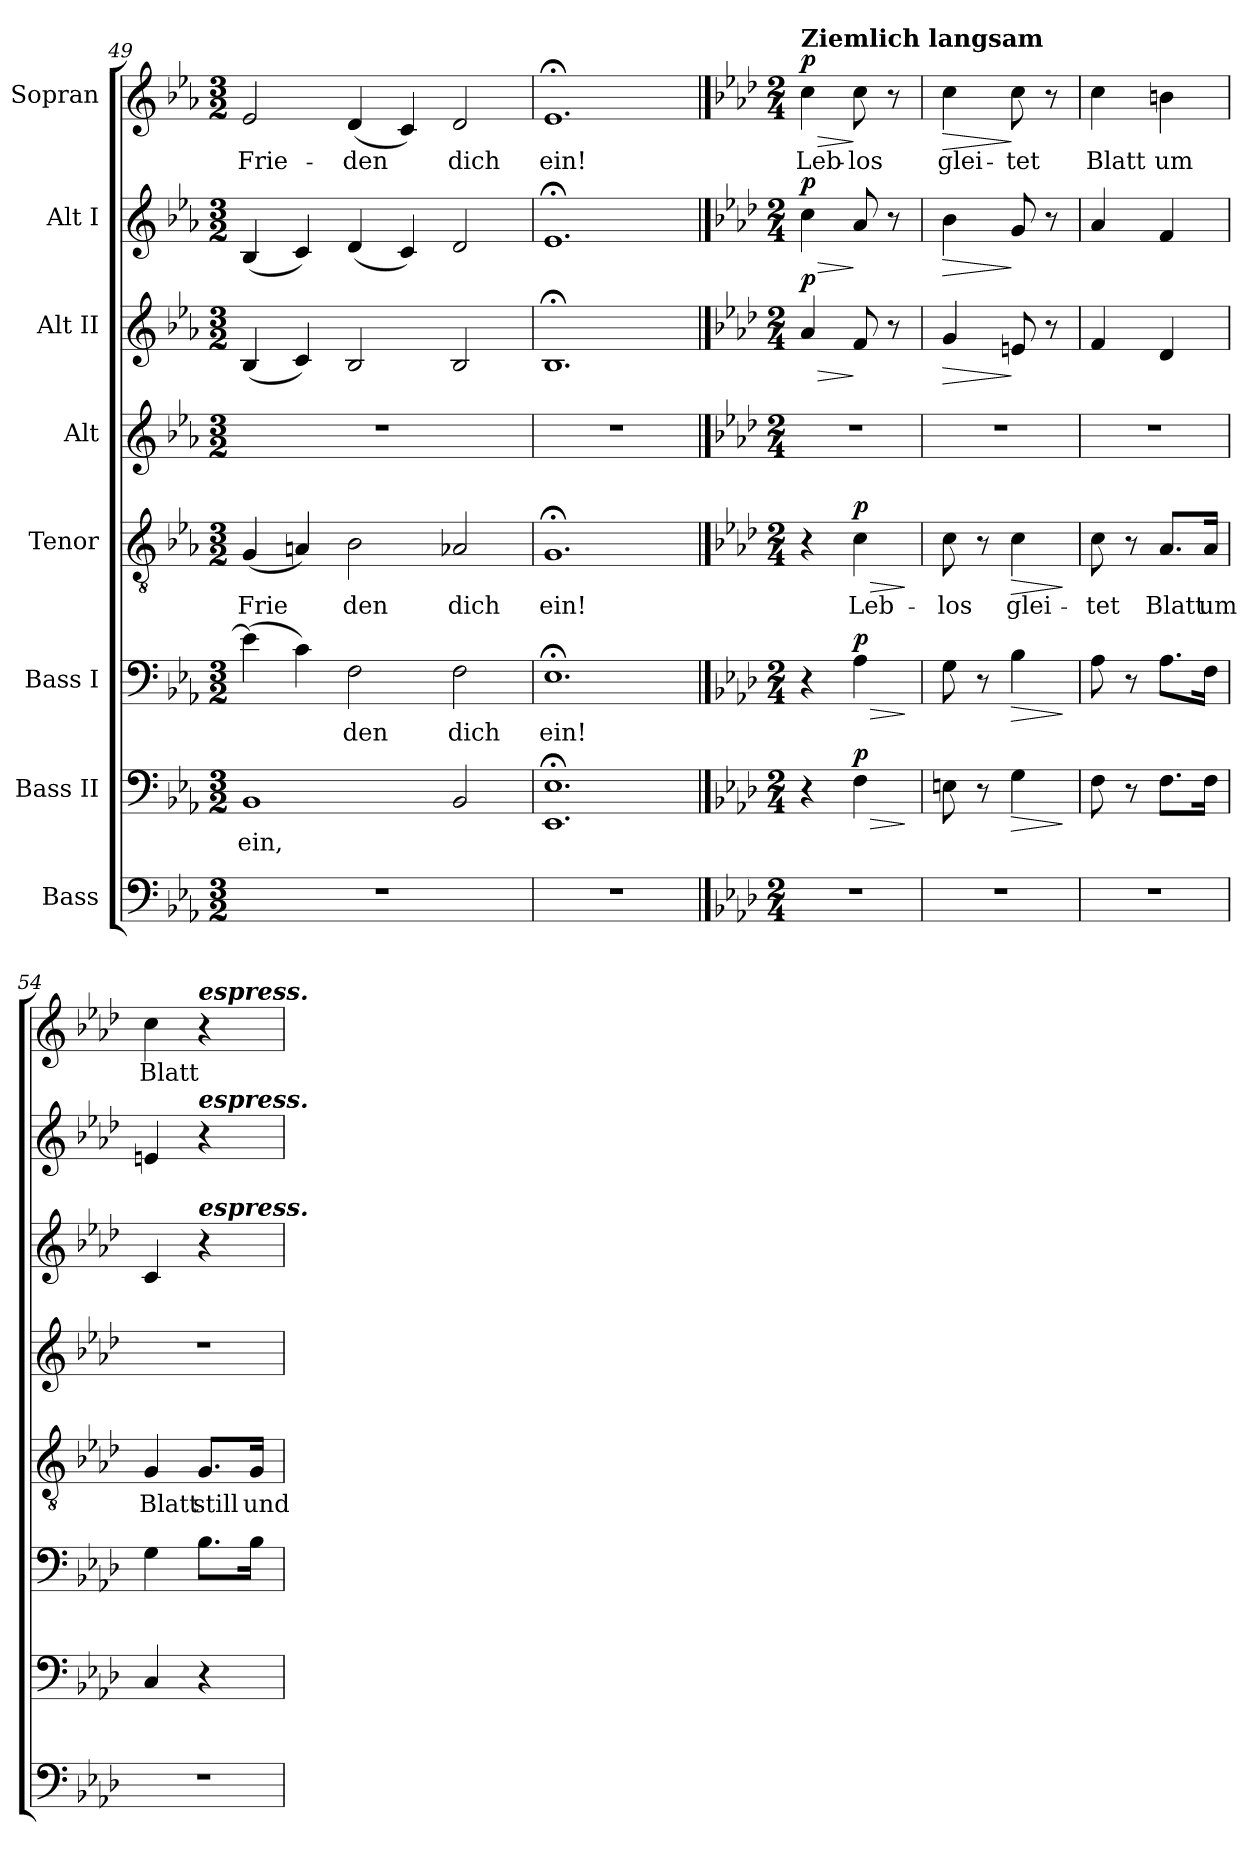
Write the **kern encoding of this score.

**kern	**kern	**text	**dynam	**kern	**text	**dynam	**kern	**text	**dynam	**kern	**kern	**dynam	**kern	**dynam	**kern	**text	**dynam
*part8	*part7	*part7	*part7	*part6	*part6	*part6	*part5	*part5	*part5	*part4	*part3	*part3	*part2	*part2	*part1	*part1	*part1
*staff8	*staff7	*staff7	*staff7	*staff6	*staff6	*staff6	*staff5	*staff5	*staff5	*staff4	*staff3	*staff3	*staff2	*staff2	*staff1	*staff1	*staff1
*I"Bass	*I"Bass II	*	*	*I"Bass I	*	*	*I"Tenor	*	*	*I"Alt	*I"Alt II	*	*I"Alt I	*	*I"Sopran	*	*
*clefF4	*clefF4	*	*	*clefF4	*	*	*clefGv2	*	*	*clefG2	*clefG2	*	*clefG2	*	*clefG2	*	*
*k[b-e-a-]	*k[b-e-a-]	*	*	*k[b-e-a-]	*	*	*k[b-e-a-]	*	*	*k[b-e-a-]	*k[b-e-a-]	*	*k[b-e-a-]	*	*k[b-e-a-]	*	*
*M3/2	*M3/2	*	*	*M3/2	*	*	*M3/2	*	*	*M3/2	*M3/2	*	*M3/2	*	*M3/2	*	*
=49	=49	=49	=49	=49	=49	=49	=49	=49	=49	=49	=49	=49	=49	=49	=49	=49	=49
1.r	1BB-	ein,	.	(4e-\]	.	.	(4G/	Frie	.	1.r	(4B-/	.	(4B-/	.	2e-/	Frie-	.
.	.	.	.	4c\)	.	.	4An/)	.	.	.	4c/)	.	4c/)	.	.	.	.
.	.	.	.	2F\	-den	.	2B-\	den	.	.	2B-/	.	(4d/	.	(4d/	den	.
.	.	.	.	.	.	.	.	.	.	.	.	.	4c/)	.	4c/)	.	.
.	2BB-/	.	.	2F\	dich	.	2A-X/	dich	.	.	2B-/	.	2d/	.	2d/	dich	.
=50	=50	=50	=50	=50	=50	=50	=50	=50	=50	=50	=50	=50	=50	=50	=50	=50	=50
1.r	1.EE-;< 1.E-;<	.	.	1.E-;<	ein!	.	1.G;<	ein!	.	1.r	1.B-;<	.	1.e-;<	.	1.e-;<	ein!	.
!!LO:LB:g=z
==51	==51	==51	==51	==51	==51	==51	==51	==51	==51	==51	==51	==51	==51	==51	==51	==51	==51
*k[b-e-a-d-]	*k[b-e-a-d-]	*	*	*k[b-e-a-d-]	*	*	*k[b-e-a-d-]	*	*	*k[b-e-a-d-]	*k[b-e-a-d-]	*	*k[b-e-a-d-]	*	*k[b-e-a-d-]	*	*
*M2/4	*M2/4	*	*	*M2/4	*	*	*M2/4	*	*	*M2/4	*M2/4	*	*M2/4	*	*M2/4	*	*
!	!	!	!	!	!	!	!	!	!	!	!	!	!	!	!LO:TX:a:B:t=Ziemlich langsam	!	!
!	!	!	!	!	!	!	!	!	!	!	!	!LO:HP:b	!	!LO:HP:b	!	!	!LO:HP:b
!	!	!	!	!	!	!	!	!	!	!	!	!LO:DY:n=1:a	!	!LO:DY:n=1:a	!	!	!LO:DY:n=1:a
2r	4r	.	.	4r	.	.	4r	.	.	2r	4a-/	> p	4cc\	> p	4cc\	Leb-	> p
!	!	!	!LO:HP:b	!	!	!LO:HP:b	!	!	!LO:HP:b	!	!	!	!	!	!	!	!
!	!	!	!LO:DY:n=1:a	!	!	!LO:DY:n=1:a	!	!	!LO:DY:n=1:a	!	!	!	!	!	!	!	!
.	4F\	.	> p	4A-\	.	> p	4c\	Leb-	> p	.	8f/	]	8a-/	]	8cc\	-los	]
.	.	.	.	.	.	.	.	.	.	.	8r	.	8r	.	8r	.	.
.	.	.	]	.	.	]	.	.	]	.	.	.	.	.	.	.	.
=52	=52	=52	=52	=52	=52	=52	=52	=52	=52	=52	=52	=52	=52	=52	=52	=52	=52
!	!	!	!	!	!	!	!	!	!	!	!	!LO:HP:b	!	!LO:HP:b	!	!	!LO:HP:b
2r	8En\	.	.	8G\	.	.	8c\	-los	.	2r	4g/	>	4b-\	>	4cc\	glei-	>
.	8r	.	.	8r	.	.	8r	.	.	.	.	.	.	.	.	.	.
!	!	!	!LO:HP:b	!	!	!LO:HP:b	!	!	!LO:HP:b	!	!	!	!	!	!	!	!
.	4G\	.	>	4B-\	.	>	4c\	glei-	>	.	8en/	]	8g/	]	8cc\	-tet	]
.	.	.	.	.	.	.	.	.	.	.	8r	.	8r	.	8r	.	.
.	.	.	]	.	.	]	.	.	]	.	.	.	.	.	.	.	.
=53	=53	=53	=53	=53	=53	=53	=53	=53	=53	=53	=53	=53	=53	=53	=53	=53	=53
2r	8F\	.	.	8A-\	.	.	8c\	-tet	.	2r	4f/	.	4a-/	.	4cc\	Blatt	.
.	8r	.	.	8r	.	.	8r	.	.	.	.	.	.	.	.	.	.
.	8.F\L	.	.	8.A-\L	.	.	8.A-/L	Blatt	.	.	4d-/	.	4f/	.	4bn\	um	.
.	16F\Jk	.	.	16F\Jk	.	.	16A-/Jk	um	.	.	.	.	.	.	.	.	.
=54	=54	=54	=54	=54	=54	=54	=54	=54	=54	=54	=54	=54	=54	=54	=54	=54	=54
2r	4C/	.	.	4G\	.	.	4G/	Blatt	.	2r	4c/	.	4en/	.	4cc\	Blatt	.
!	!	!	!	!	!	!	!	!	!	!	!	!	!	!	!LO:TX:a:Bi:t=espress.	!	!
!	!	!	!	!	!	!	!	!	!	!	!	!	!LO:TX:a:Bi:t=espress.	!	!	!	!
!	!	!	!	!	!	!	!	!	!	!	!LO:TX:a:Bi:t=espress.	!	!	!	!	!	!
.	4r	.	.	8.B-\L	.	.	8.G/L	still	.	.	4r	.	4r	.	4r	.	.
.	.	.	.	16B-\Jk	.	.	16G/Jk	und	.	.	.	.	.	.	.	.	.
=	=	=	=	=	=	=	=	=	=	=	=	=	=	=	=	=	=
*-	*-	*-	*-	*-	*-	*-	*-	*-	*-	*-	*-	*-	*-	*-	*-	*-	*-
